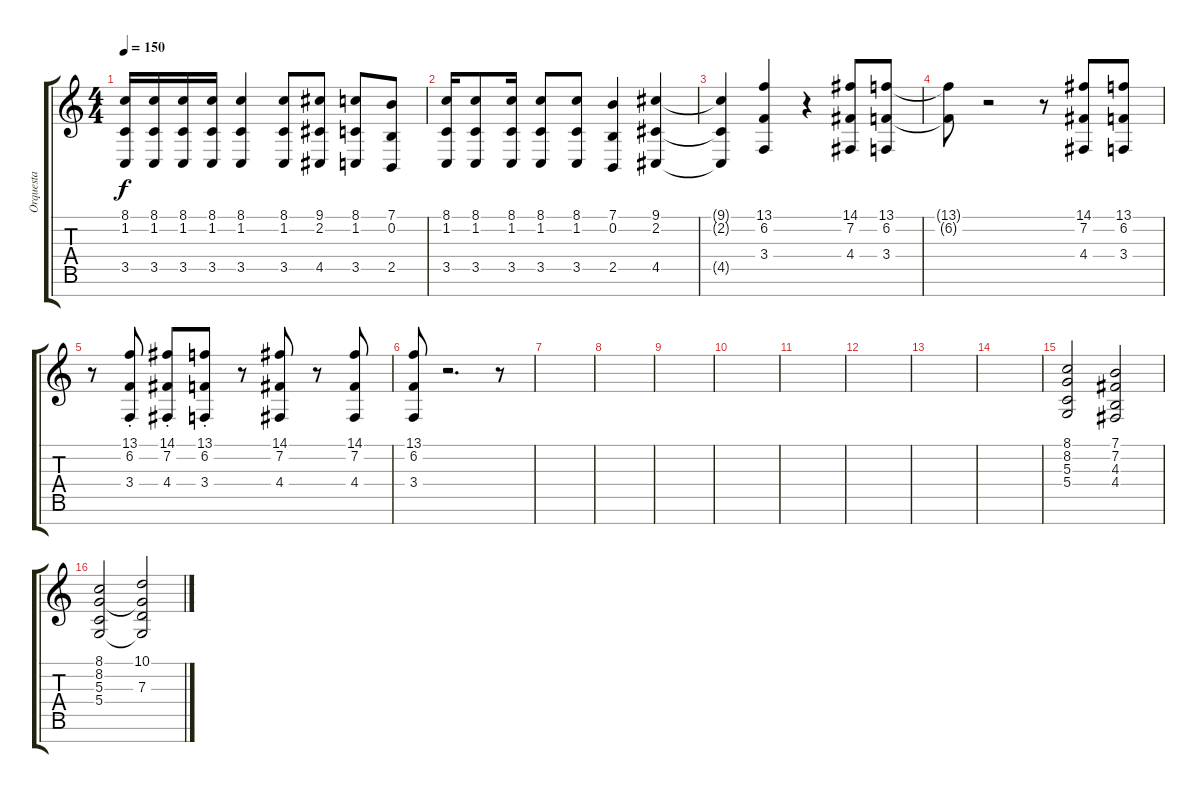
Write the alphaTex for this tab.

\track ("Orquesta" "Orquesta") {instrument stringensemble1}
\staff {score tabs}
\tuning (E4 B3 G3 D3 A2 E2 B1) {hide}
\ts (4 4)
\tempo 150
\clef g2
\ks c
(8.1 1.2 3.5).16{dy f} (8.1 1.2 3.5).16 (8.1 1.2 3.5).16 (8.1 1.2 3.5).16 (8.1 1.2 3.5).4 (8.1 1.2 3.5).8 (9.1 2.2 4.5).8 (8.1 1.2 3.5).8 (7.1 0.2 2.5).8 |
(8.1 1.2 3.5).16 (8.1 1.2 3.5).8 (8.1 1.2 3.5).16 (8.1 1.2 3.5).8 (8.1 1.2 3.5).8 (7.1 0.2 2.5).4 (9.1 2.2 4.5).4 |
(9.1{t} 2.2{t} 4.5{t}).4 (13.1 6.2 3.4).4 r.4 (14.1 7.2 4.4).8 (13.1 6.2 3.4).8 |
(13.1{t} 6.2{t}).8 r.2 r.8 (14.1 7.2 4.4).8 (13.1 6.2 3.4).8 |
r.8 (13.1{st} 6.2{st} 3.4{st}).8 (14.1{st} 7.2{st} 4.4{st}).8 (13.1{st} 6.2{st} 3.4{st}).8 r.8 (14.1 7.2 4.4).8 r.8 (14.1 7.2 4.4).8 |
(13.1 6.2 3.4).8 r.2{d} r.8 |
|
|
|
|
|
|
|
|
(8.1 8.2 5.3 5.4).2{volume 11 instrument stringensemble1} (7.1 7.2 4.3 4.4).2 |
(8.1 8.2 5.3 5.4).2 (10.1 8.2{t} 7.3 5.4{t}).2
